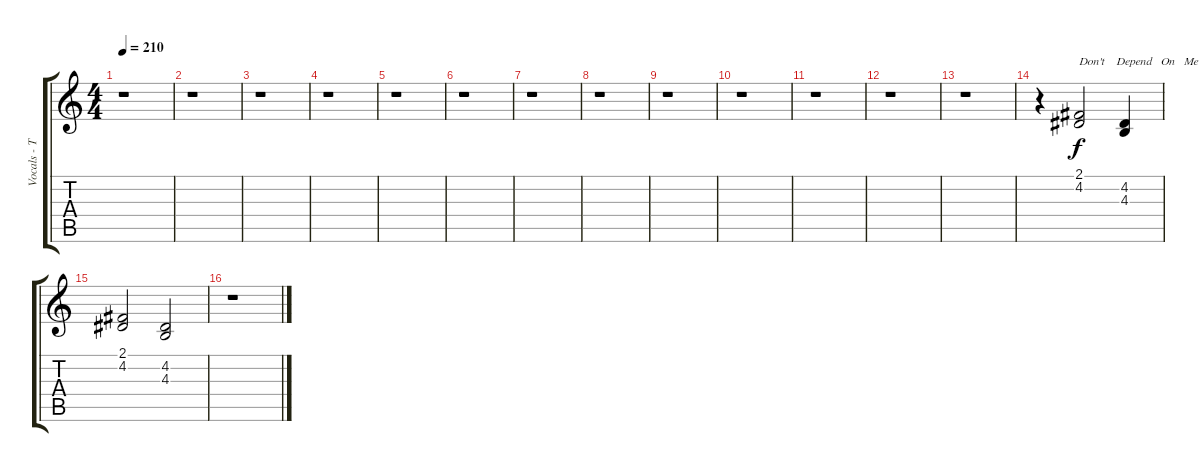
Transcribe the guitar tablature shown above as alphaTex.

\track ("Vocals - Tom " "Vocals - T") {instrument tenorsax}
\staff {score tabs}
\tuning (E4 B3 G3 D3 A2 E2) {hide}
\ts (4 4)
\tempo 210
\clef g2
\ks c
r.1{dy f} |
r.1 |
r.1 |
r.1 |
r.1 |
r.1 |
r.1 |
r.1 |
r.1 |
r.1 |
r.1 |
r.1 |
r.1 |
r.4 (2.1 4.2).2{txt "Don't    Depend   On   Me"} (4.2 4.3).4 |
(2.1 4.2).2 (4.2 4.3).2 |
r.1
